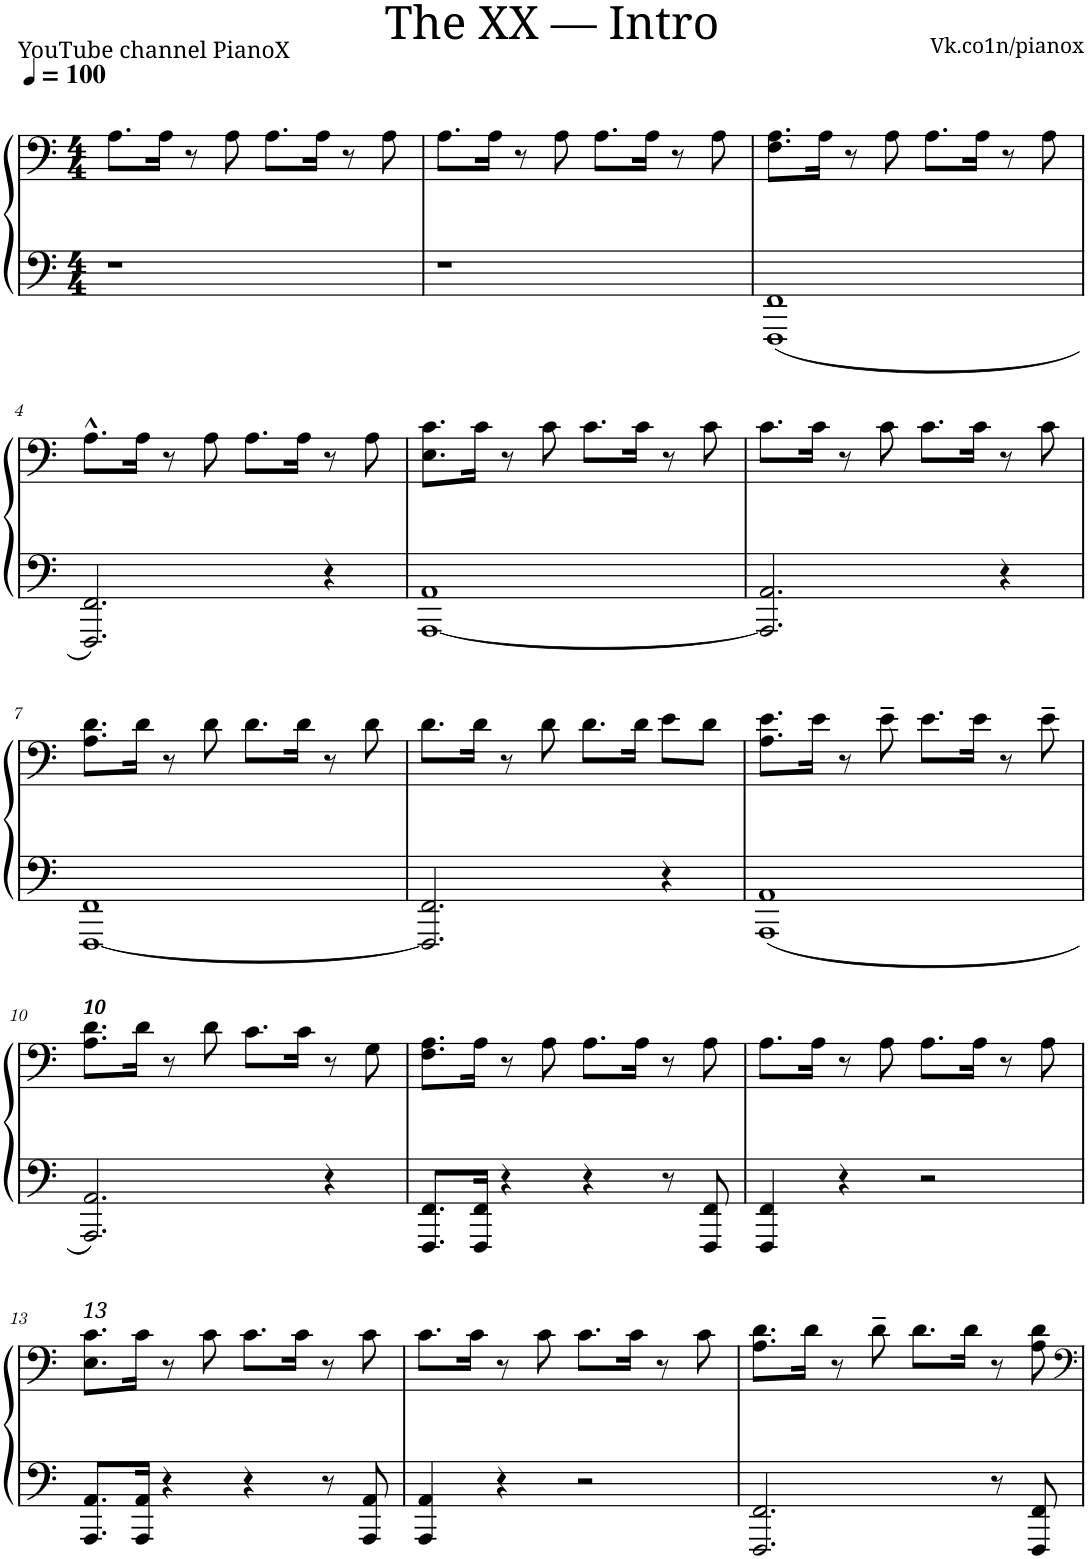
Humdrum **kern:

**kern	**kern
*part1	*part1
*staff2	*staff1
*clefF4	*clefF4
*k[]	*k[]
*M4/4	*M4/4
*MM100	*MM100
=1	=1
1r	8.A\L
.	16A\Jk
.	8r
.	8A\
.	8.A\L
.	16A\Jk
.	8r
.	8A\
=2	=2
1r	8.A\L
.	16A\Jk
.	8r
.	8A\
.	8.A\L
.	16A\Jk
.	8r
.	8A\
=3	=3
1FFF 1FF	8.F\ 8.A\L
.	16A\Jk
.	8r
.	8A\
.	8.A\L
.	16A\Jk
.	8r
.	8A\
!!LO:LB:g=z
=4	=4
2.FFF/ 2.FF/	8.A^^\L
.	16A\Jk
.	8r
.	8A\
.	8.A\L
.	16A\Jk
4r	8r
.	8A\
=5	=5
[1AAA 1AA	8.E\ 8.c\L
.	16c\Jk
.	8r
.	8c\
.	8.c\L
.	16c\Jk
.	8r
.	8c\
=6	=6
2.AAA/] 2.AA/	8.c\L
.	16c\Jk
.	8r
.	8c\
.	8.c\L
.	16c\Jk
4r	8r
.	8c\
!!LO:LB:g=z
=7	=7
[1FFF 1FF	8.A\ 8.d\L
.	16d\Jk
.	8r
.	8d\
.	8.d\L
.	16d\Jk
.	8r
.	8d\
=8	=8
2.FFF/] 2.FF/	8.d\L
.	16d\Jk
.	8r
.	8d\
.	8.d\L
.	16d\Jk
4r	8e\L
.	8d\J
=9	=9
1AAA 1AA	8.A\ 8.e\L
.	16e\Jk
.	8r
.	8e~\
.	8.e\L
.	16e\Jk
.	8r
.	8e~\
!!LO:LB:g=z
=10	=10
!	!LO:TX:a:Bi:t=10
2.AAA/ 2.AA/	8.A\ 8.d\L
.	16d\Jk
.	8r
.	8d\
.	8.c\L
.	16c\Jk
4r	8r
.	8G\
=11	=11
8.FFF/ 8.FF/L	8.F\ 8.A\L
16FFF/ 16FF/Jk	16A\Jk
4r	8r
.	8A\
4r	8.A\L
.	16A\Jk
8r	8r
8FFF/ 8FF/	8A\
=12	=12
4FFF/ 4FF/	8.A\L
.	16A\Jk
4r	8r
.	8A\
2r	8.A\L
.	16A\Jk
.	8r
.	8A\
!!LO:LB:g=z
=13	=13
!	!LO:TX:a:i:t=13
8.AAA/ 8.AA/L	8.E\ 8.c\L
16AAA/ 16AA/Jk	16c\Jk
4r	8r
.	8c\
4r	8.c\L
.	16c\Jk
8r	8r
8AAA/ 8AA/	8c\
=14	=14
4AAA/ 4AA/	8.c\L
.	16c\Jk
4r	8r
.	8c\
2r	8.c\L
.	16c\Jk
.	8r
.	8c\
=15	=15
2.FFF/ 2.FF/	8.A\ 8.d\L
.	16d\Jk
.	8r
.	8d~\
.	8.d\L
.	16d\Jk
8r	8r
8FFF/ 8FF/	8A\ 8d\
=	=
*-	*-
